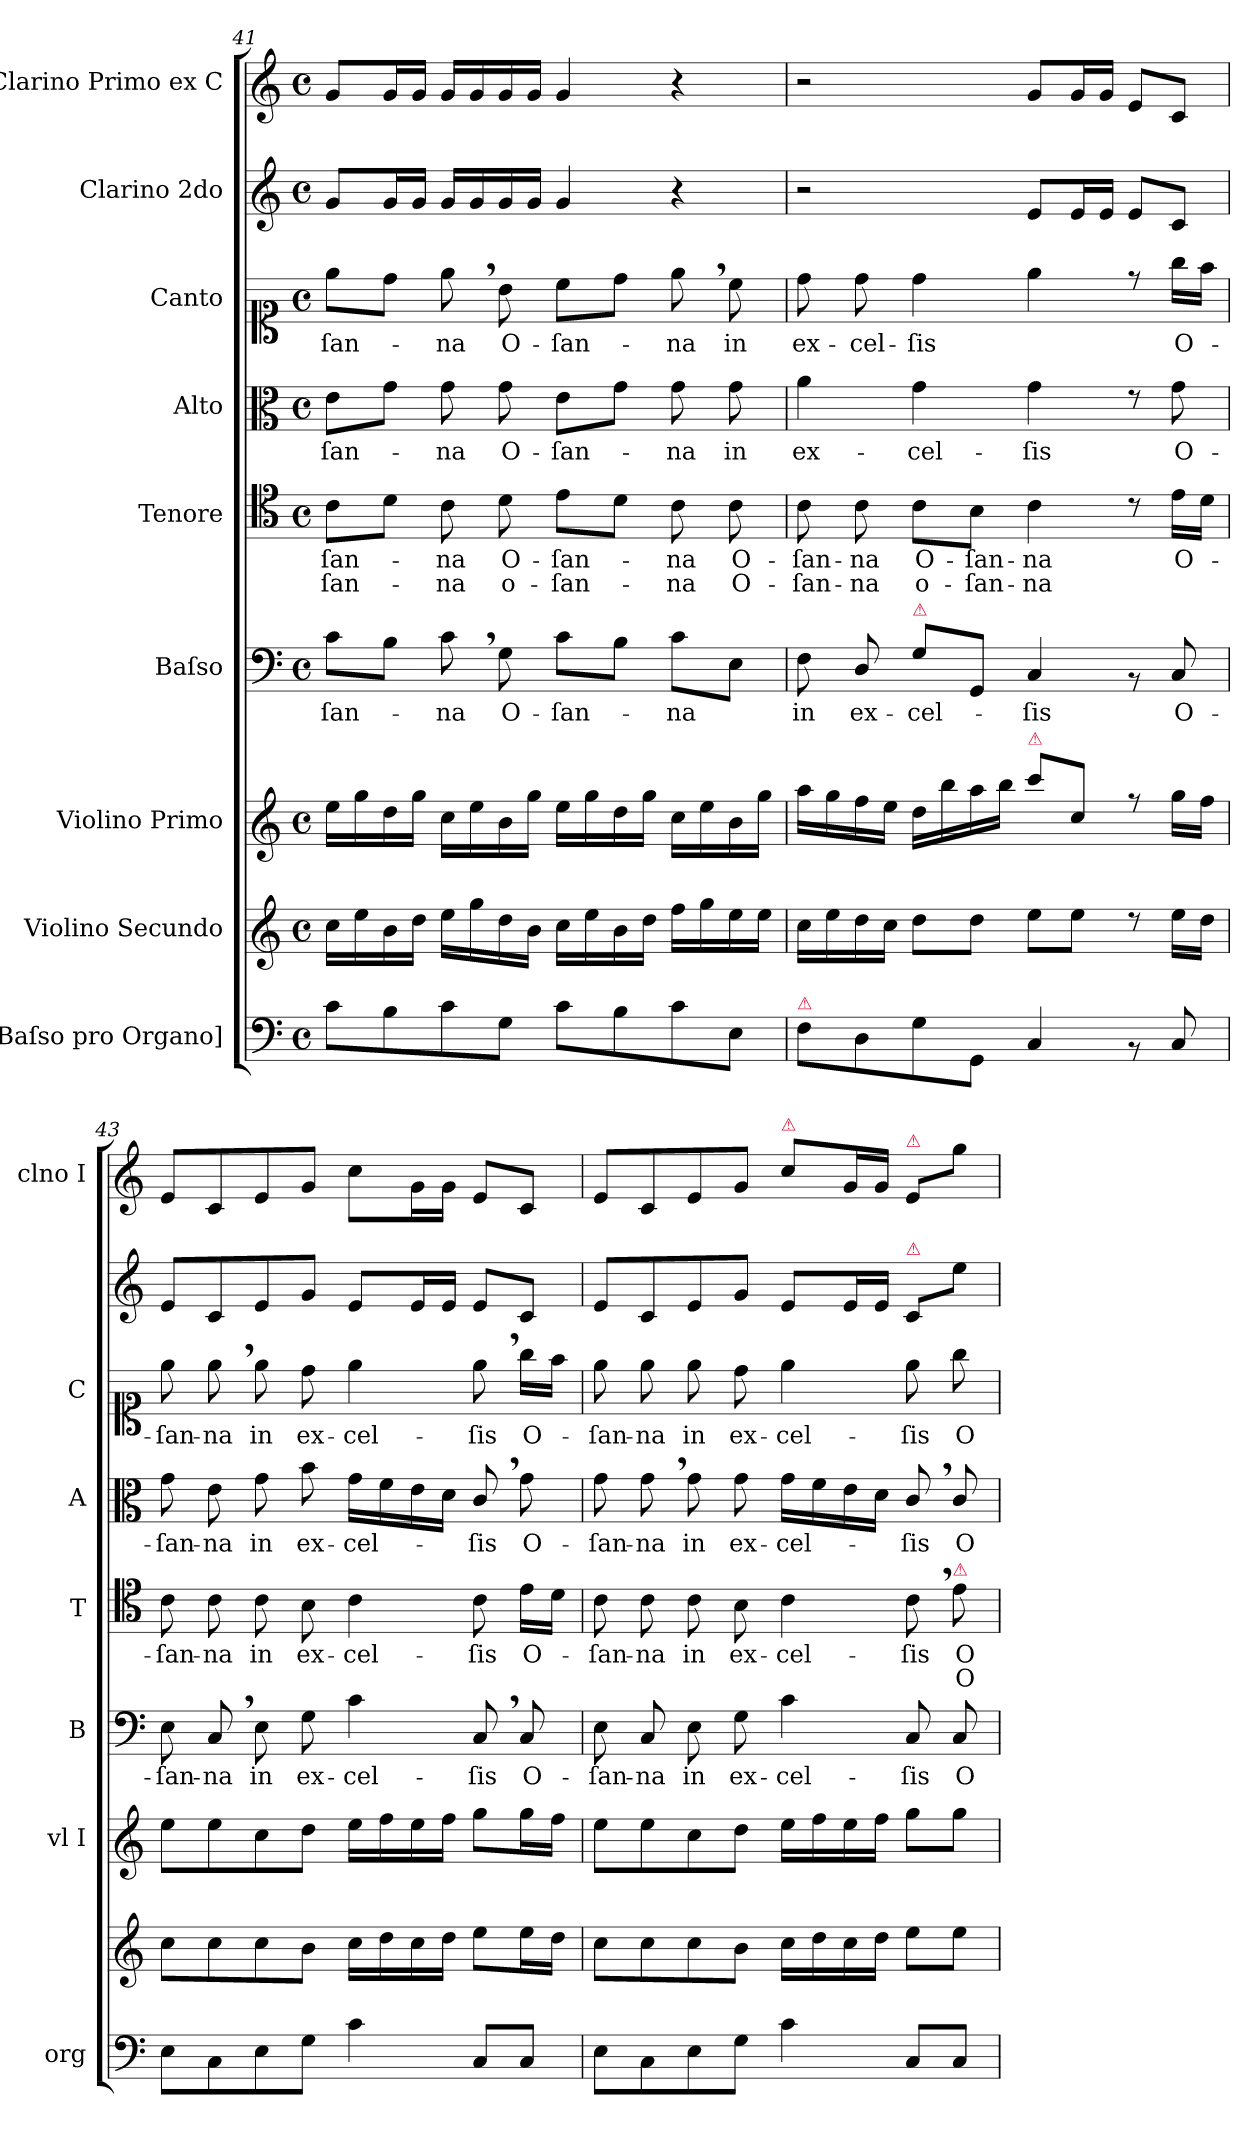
**kern	**kern	**kern	**kern	**text	**kern	**text	**text	**kern	**text	**kern	**text	**kern	**kern
*part9	*part8	*part7	*part6	*part6	*part5	*part5	*part5	*part4	*part4	*part3	*part3	*part2	*part1
*staff9	*staff8	*staff7	*staff6	*staff6	*staff5	*staff5	*staff5	*staff4	*staff4	*staff3	*staff3	*staff2	*staff1
*I"[Baſso pro Organo]	*I"Violino Secundo	*I"Violino Primo	*I"Baſso	*	*I"Tenore	*	*	*I"Alto	*	*I"Canto	*	*I"Clarino 2do	*I"Clarino Primo ex C
*I'org	*	*I'vl I	*I'B	*	*I'T	*	*	*I'A	*	*I'C	*	*	*I'clno I
*clefF4	*clefG2	*clefG2	*clefF4	*	*clefC4	*	*	*clefC3	*	*clefC1	*	*clefG2	*clefG2
*k[]	*k[]	*k[]	*k[]	*	*k[]	*	*	*k[]	*	*k[]	*	*k[]	*k[]
*M4/4	*M4/4	*M4/4	*M4/4	*	*M4/4	*	*	*M4/4	*	*M4/4	*	*M4/4	*M4/4
*met(c)	*met(c)	*met(c)	*met(c)	*	*met(c)	*	*	*met(c)	*	*met(c)	*	*met(c)	*met(c)
=41	=41	=41	=41	=41	=41	=41	=41	=41	=41	=41	=41	=41	=41
!	!	!	!	!	!	!LO:LY:i	!	!	!LO:LY:i	!	!	!	!
8c\L	16cc\LL	16ee\LL	8c\L	-ſan-	8c\L	-ſan-	-ſan-	8e\L	-ſan-	8ee\L	-ſan-	8g/L	8g/L
.	16ee\	16gg\	.	.	.	.	.	.	.	.	.	.	.
8B\	16b\	16dd\	8B\J	.	8d\J	.	.	8g\J	.	8dd\J	.	16g/L	16g/L
.	16dd\JJ	16gg\JJ	.	.	.	.	.	.	.	.	.	16g/JJ	16g/JJ
!	!	!	!	!	!	!LO:LY:i	!	!	!LO:LY:i	!	!	!	!
8c\	16ee\LL	16cc\LL	8c,<\	-na	8c\	-na	-na	8g\	-na	8ee,<\	-na	16g/LL	16g/LL
.	16gg\	16ee\	.	.	.	.	.	.	.	.	.	16g/	16g/
!	!	!	!	!LO:LY:i	!	!LO:LY:i	!	!	!LO:LY:i	!	!LO:LY:i	!	!
8G\J	16dd\	16b\	8G\	O-	8d\	O-	o-	8g\	O-	8b\	O-	16g/	16g/
.	16b\JJ	16gg\JJ	.	.	.	.	.	.	.	.	.	16g/JJ	16g/JJ
!	!	!	!	!LO:LY:i	!	!LO:LY:i	!	!	!LO:LY:i	!	!LO:LY:i	!	!
8c\L	16cc\LL	16ee\LL	8c\L	-ſan-	8e\L	-ſan-	-ſan-	8e\L	-ſan-	8cc\L	-ſan-	4g/	4g/
.	16ee\	16gg\	.	.	.	.	.	.	.	.	.	.	.
8B\	16b\	16dd\	8B\J	.	8d\J	.	.	8g\J	.	8dd\J	.	.	.
.	16dd\JJ	16gg\JJ	.	.	.	.	.	.	.	.	.	.	.
!	!	!	!	!LO:LY:i	!	!LO:LY:i	!	!	!LO:LY:i	!	!LO:LY:i	!	!
8c\	16ff\LL	16cc\LL	8c\L	-na	8c\	-na	-na	8g\	-na	8ee,<\	-na	4r	4r
.	16gg\	16ee\	.	.	.	.	.	.	.	.	.	.	.
!	!	!	!	!	!	!LO:LY:i	!	!	!LO:LY:i	!	!	!	!
8E\J	16ee\	16b\	8E\J	.	8c\	O-	O-	8g\	in	8cc\	in	.	.
.	16ee\JJ	16gg\JJ	.	.	.	.	.	.	.	.	.	.	.
=42	=42	=42	=42	=42	=42	=42	=42	=42	=42	=42	=42	=42	=42
!LO:TX:a:color=crimson:t=⚠	!	!	!	!	!	!	!	!	!	!	!	!	!
!	!	!	!	!	!	!LO:LY:i	!	!	!LO:LY:i	!	!	!	!
8F\L	16cc\LL	16aa\LL	8F\	in	8c\	-ſan-	-ſan-	4a\	ex-	8dd\	ex-	2r	2r
.	16ee\	16gg\	.	.	.	.	.	.	.	.	.	.	.
!	!	!	!	!	!	!LO:LY:i	!	!	!	!	!	!	!
8D\	16dd\	16ff\	8D/	ex-	8c\	-na	-na	.	.	8dd\	-cel-	.	.
.	16cc\JJ	16ee\JJ	.	.	.	.	.	.	.	.	.	.	.
!	!	!	!LO:TX:a:color=crimson:t=⚠	!	!	!	!	!	!	!	!	!	!
!	!	!	!	!	!	!LO:LY:i	!	!	!LO:LY:i	!	!	!	!
8G\	8dd\L	16dd\LL	8G\L	-cel-	8c\L	O-	o-	4g\	-cel-	4dd\	-ſis	.	.
.	.	16bb\	.	.	.	.	.	.	.	.	.	.	.
!	!	!	!	!	!	!LO:LY:i	!	!	!	!	!	!	!
8GG/J	8dd\J	16aa\	8GG/J	.	8B\J	-ſan-	-ſan-	.	.	.	.	.	.
.	.	16bb\JJ	.	.	.	.	.	.	.	.	.	.	.
!	!	!LO:TX:a:color=crimson:t=⚠	!	!	!	!	!	!	!	!	!	!	!
!	!	!	!	!	!	!LO:LY:i	!	!	!LO:LY:i	!	!	!	!
4C/	8ee\L	8ccc\L	4C/	-ſis	4c\	-na	-na	4g\	-ſis	4ee\	.	8e/L	8g/L
.	8ee\J	8cc/J	.	.	.	.	.	.	.	.	.	16e/L	16g/L
.	.	.	.	.	.	.	.	.	.	.	.	16e/JJ	16g/JJ
8rBB	8rdd	8rff	8rBB	.	8rc	.	.	8re	.	8rdd	.	8e/L	8e/L
8C/	16ee\LL	16gg\LL	8C/	O-	16e\LL	O-	.	8g\	O-	16gg\LL	O-	8c/J	8c/J
.	16dd\JJ	16ff\JJ	.	.	16d\JJ	.	.	.	.	16ff\JJ	.	.	.
=43	=43	=43	=43	=43	=43	=43	=43	=43	=43	=43	=43	=43	=43
8E\L	8cc\L	8ee\L	8E\	-ſan-	8c\	-ſan-	.	8g\	-ſan-	8ee\	-ſan-	8e/L	8e/L
8C\	8cc\	8ee\	8C,</	-na	8c\	-na	.	8e\	-na	8ee,<\	-na	8c/	8c/
8E\	8cc\	8cc\	8E\	in	8c\	in	.	8g\	in	8ee\	in	8e/	8e/
8G\J	8b\J	8dd\J	8G\	ex-	8B\	ex-	.	8b\	ex-	8dd\	ex-	8g/J	8g/J
4c\	16cc\LL	16ee\LL	4c\	-cel-	4c\	-cel-	.	16g\LL	-cel-	4ee\	-cel-	8e/L	8cc\L
.	16dd\	16ff\	.	.	.	.	.	16f\	.	.	.	.	.
.	16cc\	16ee\	.	.	.	.	.	16e\	.	.	.	16e/L	16g\L
.	16dd\JJ	16ff\JJ	.	.	.	.	.	16d\JJ	.	.	.	16e/JJ	16g\JJ
8C/L	8ee\L	8gg\L	8C,</	-ſis	8c\	-ſis	.	8c,</	-ſis	8ee,<\	-ſis	8e/L	8e/L
!	!	!	!	!LO:LY:i	!	!	!	!	!	!	!	!	!
8C/J	16ee\L	16gg\L	8C/	O-	16e\LL	O-	.	8g\	O-	16gg\LL	O-	8c/J	8c/J
.	16dd\JJ	16ff\JJ	.	.	16d\JJ	.	.	.	.	16ff\JJ	.	.	.
=44	=44	=44	=44	=44	=44	=44	=44	=44	=44	=44	=44	=44	=44
!	!	!	!	!LO:LY:i	!	!	!	!	!	!	!	!	!
8E\L	8cc\L	8ee\L	8E\	-ſan-	8c\	-ſan-	.	8g\	-ſan-	8ee\	-ſan-	8e/L	8e/L
!	!	!	!	!LO:LY:i	!	!	!	!	!	!	!	!	!
8C\	8cc\	8ee\	8C/	-na	8c\	-na	.	8g,<\	-na	8ee\	-na	8c/	8c/
!	!	!	!	!LO:LY:i	!	!	!	!	!	!	!	!	!
8E\	8cc\	8cc\	8E\	in	8c\	in	.	8g\	in	8ee\	in	8e/	8e/
!	!	!	!	!LO:LY:i	!	!	!	!	!	!	!LO:LY:i	!	!
8G\J	8b\J	8dd\J	8G\	ex-	8B\	ex-	.	8g\	ex-	8dd\	ex-	8g/J	8g/J
!	!	!	!	!	!	!	!	!	!	!	!	!	!LO:TX:a:color=crimson:t=⚠
!	!	!	!	!LO:LY:i	!	!	!	!	!	!	!LO:LY:i	!	!
4c\	16cc\LL	16ee\LL	4c\	-cel-	4c\	-cel-	.	16g\LL	-cel-	4ee\	-cel-	8e/L	8cc\L
.	16dd\	16ff\	.	.	.	.	.	16f\	.	.	.	.	.
.	16cc\	16ee\	.	.	.	.	.	16e\	.	.	.	16e/L	16g/L
.	16dd\JJ	16ff\JJ	.	.	.	.	.	16d\JJ	.	.	.	16e/JJ	16g/JJ
!	!	!	!	!	!	!	!	!	!	!	!	!	!LO:TX:a:color=crimson:t=⚠
!	!	!	!	!	!	!	!	!	!	!	!	!LO:TX:a:color=crimson:t=⚠	!
!	!	!	!	!LO:LY:i	!	!	!	!	!	!	!LO:LY:i	!	!
8C/L	8ee\L	8gg\L	8C/	-ſis	8c,<\	-ſis	.	8c,</	-ſis	8ee\	-ſis	8c/L	8e/L
!	!	!	!	!	!LO:TX:a:color=crimson:t=⚠	!	!	!	!	!	!	!	!
!	!	!	!	!LO:LY:i	!	!LO:LY:i	!	!	!LO:LY:i	!	!	!	!
8C/J	8ee\J	8gg\J	8C/	O-	8e\	O-	O-	8c/	O-	8gg\	O-	8ee\J	8gg\J
=	=	=	=	=	=	=	=	=	=	=	=	=	=
*-	*-	*-	*-	*-	*-	*-	*-	*-	*-	*-	*-	*-	*-
